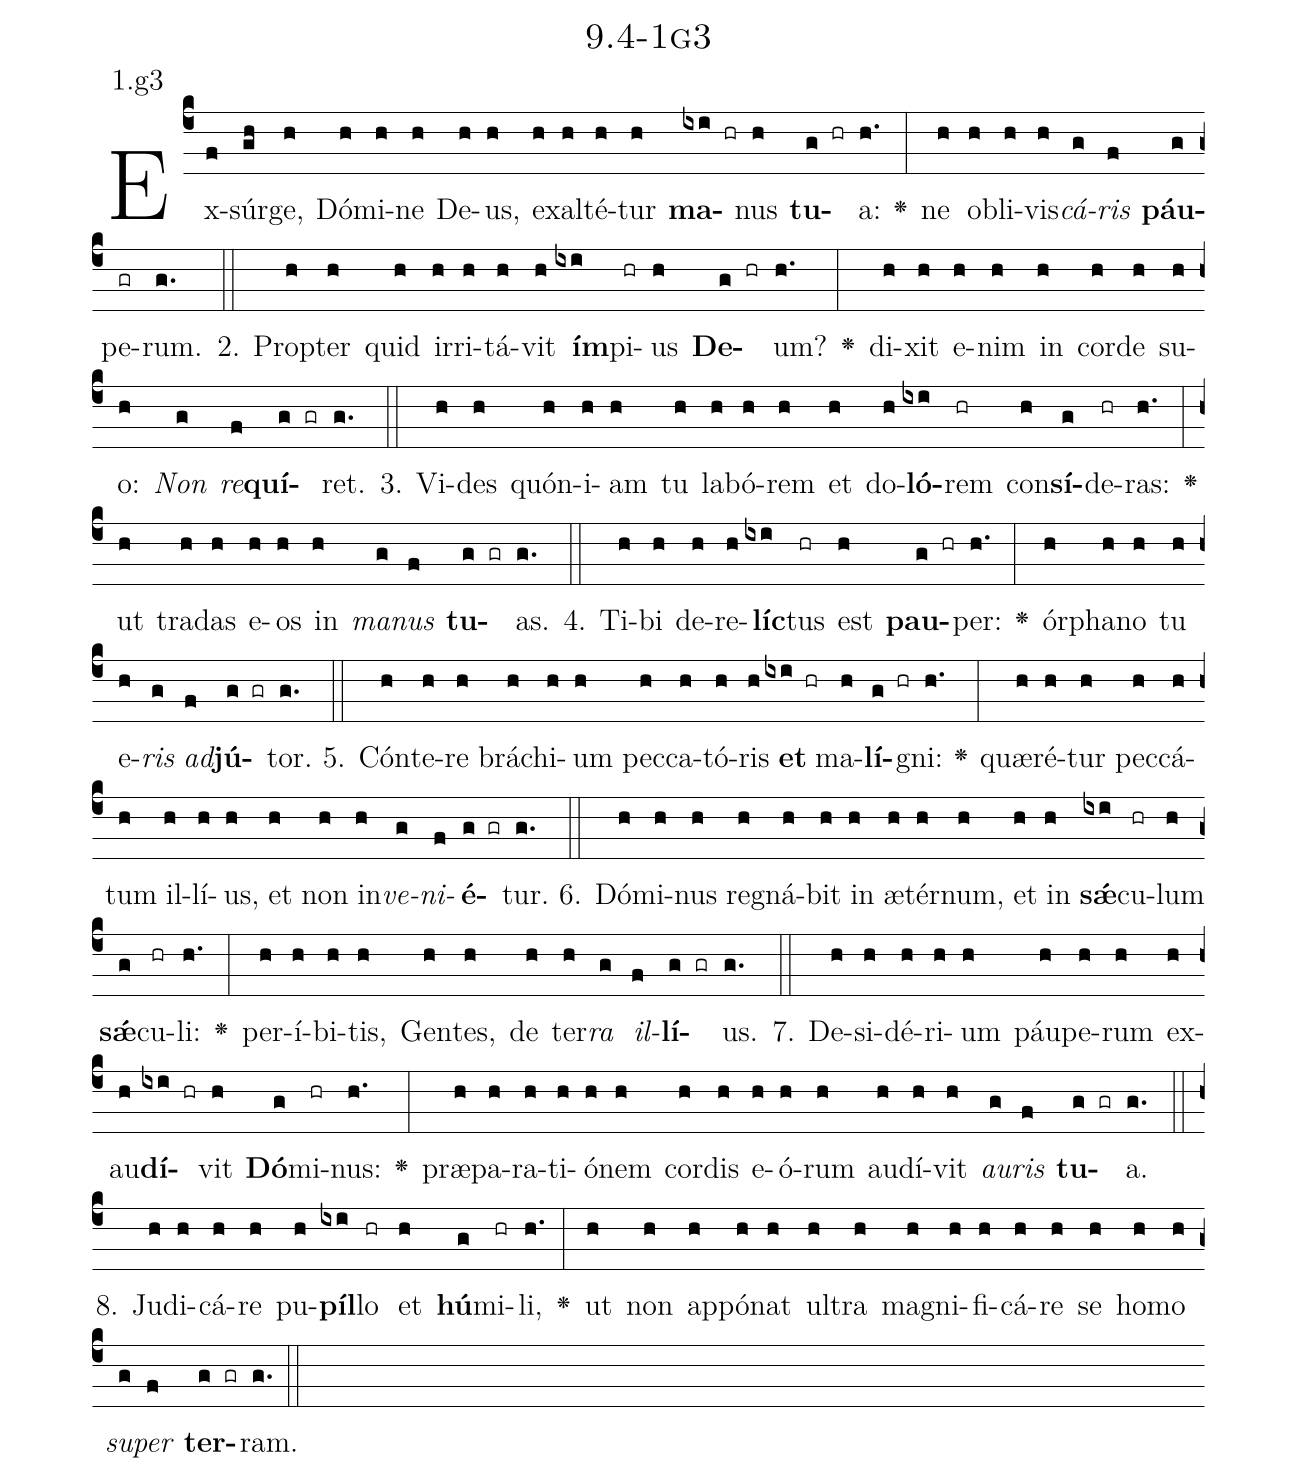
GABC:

name: 9.4-1g3;
annotation: 1.g3;
%%
(c4)Ex(f)súr(gh)ge,(h) Dó(h)mi(h)ne(h) De(h)us,(h) ex(h)al(h)té(h)tur(h) <b>ma</b>(ixi hr)nus(h) <b>tu</b>(g hr)a:(h.) <v>\greheightstar</v>(:) ne(h) ob(h)li(h)vis(h)<i>cá</i>(g)<i>ris</i>(f) <b>páu</b>(g)pe(gr)rum.(g.) (::)
2. Prop(h)ter(h) quid(h) ir(h)ri(h)tá(h)vit(h) <b>ím</b>(ixi)pi(hr)us(h) <b>De</b>(g hr)um?(h.) <v>\greheightstar</v>(:) di(h)xit(h) e(h)nim(h) in(h) cor(h)de(h) su(h)o:(h) <i>Non</i>(g) <i>re</i>(f)<b>quí</b>(g gr)ret.(g.) (::)
3. Vi(h)des(h) quón(h)i(h)am(h) tu(h) la(h)bó(h)rem(h) et(h) do(h)<b>ló</b>(ixi)rem(hr) con(h)<b>sí</b>(g)de(hr)ras:(h.) <v>\greheightstar</v>(:) ut(h) tra(h)das(h) e(h)os(h) in(h) <i>ma</i>(g)<i>nus</i>(f) <b>tu</b>(g gr)as.(g.) (::)
4. Ti(h)bi(h) de(h)re(h)<b>líc</b>(ixi)tus(hr) est(h) <b>pau</b>(g hr)per:(h.) <v>\greheightstar</v>(:) ór(h)pha(h)no(h) tu(h) e(h)<i>ris</i>(g) <i>ad</i>(f)<b>jú</b>(g gr)tor.(g.) (::)
5. Cón(h)te(h)re(h) brá(h)chi(h)um(h) pec(h)ca(h)tó(h)ris(h) <b>et</b>(ixi hr) ma(h)<b>lí</b>(g hr)gni:(h.) <v>\greheightstar</v>(:) quæ(h)ré(h)tur(h) pec(h)cá(h)tum(h) il(h)lí(h)us,(h) et(h) non(h) in(h)<i>ve</i>(g)<i>ni</i>(f)<b>é</b>(g gr)tur.(g.) (::)
6. Dó(h)mi(h)nus(h) re(h)gná(h)bit(h) in(h) æ(h)tér(h)num,(h) et(h) in(h) <b>sǽ</b>(ixi)cu(hr)lum(h) <b>sǽ</b>(g)cu(hr)li:(h.) <v>\greheightstar</v>(:) per(h)í(h)bi(h)tis,(h) Gen(h)tes,(h) de(h) ter(h)<i>ra</i>(g) <i>il</i>(f)<b>lí</b>(g gr)us.(g.) (::)
7. De(h)si(h)dé(h)ri(h)um(h) páu(h)pe(h)rum(h) ex(h)au(h)<b>dí</b>(ixi hr)vit(h) <b>Dó</b>(g)mi(hr)nus:(h.) <v>\greheightstar</v>(:) præ(h)pa(h)ra(h)ti(h)ó(h)nem(h) cor(h)dis(h) e(h)ó(h)rum(h) au(h)dí(h)vit(h) <i>au</i>(g)<i>ris</i>(f) <b>tu</b>(g gr)a.(g.) (::)
8. Ju(h)di(h)cá(h)re(h) pu(h)<b>píl</b>(ixi)lo(hr) et(h) <b>hú</b>(g)mi(hr)li,(h.) <v>\greheightstar</v>(:) ut(h) non(h) ap(h)pó(h)nat(h) ul(h)tra(h) ma(h)gni(h)fi(h)cá(h)re(h) se(h) ho(h)mo(h) <i>su</i>(g)<i>per</i>(f) <b>ter</b>(g gr)ram.(g.) (::)
